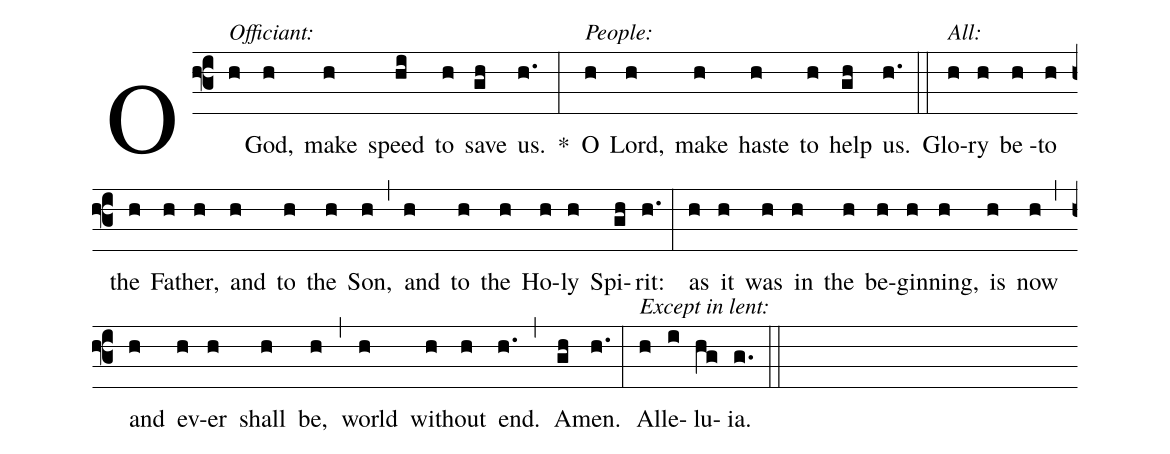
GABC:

%%
(f3) <alt>Officiant:</alt>O(h) God,(h) make(h) speed(hi) to(h) save(gh) us.(h.) *(:)
<alt>People:</alt>O(h) Lord,(h) make(h) haste(h) to(h) help(gh) us.(h.) (::)
<alt>All:</alt>Glo(h)ry(h) be (h)to(h) the(h) Fa(h)ther,(h) and(h) to(h) the(h) Son,(h) (,)
and(h) to(h) the(h) Ho(h)ly(h) Spi(gh)rit:(h.) (:)
as(h) it(h) was(h) in(h) the(h) be(h)gin(h)ning,(h) is(h) now(h) (,) and(h) ev(h)er(h) shall(h) be,(h) (,)
world(h) with(h)out(h) end.(h.) (,)
A(gh)men.(h.) (:)
<alt>Except in lent:</alt>Al(h)le(i)lu(hg)ia.(g.) (::)
